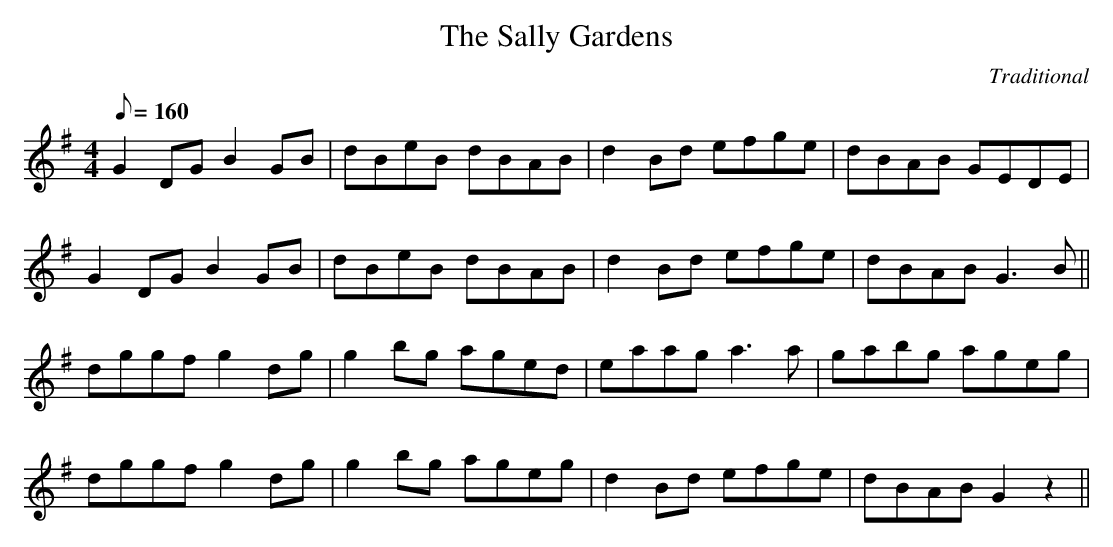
X:1
T:The Sally Gardens
M:4/4
L:1/8
Q:160
C:Traditional
K:G
G2 DG B2 GB |dBeB dBAB |d2 Bd efge |dBAB GEDE |
G2 DG B2 GB |dBeB dBAB |d2 Bd efge |dBAB G3 B ||
dggf g2 dg |g2 bg aged |eaag a3 a |gabg ageg |
dggf g2 dg |g2 bg ageg |d2 Bd efge |dBAB G2 z2 ||
